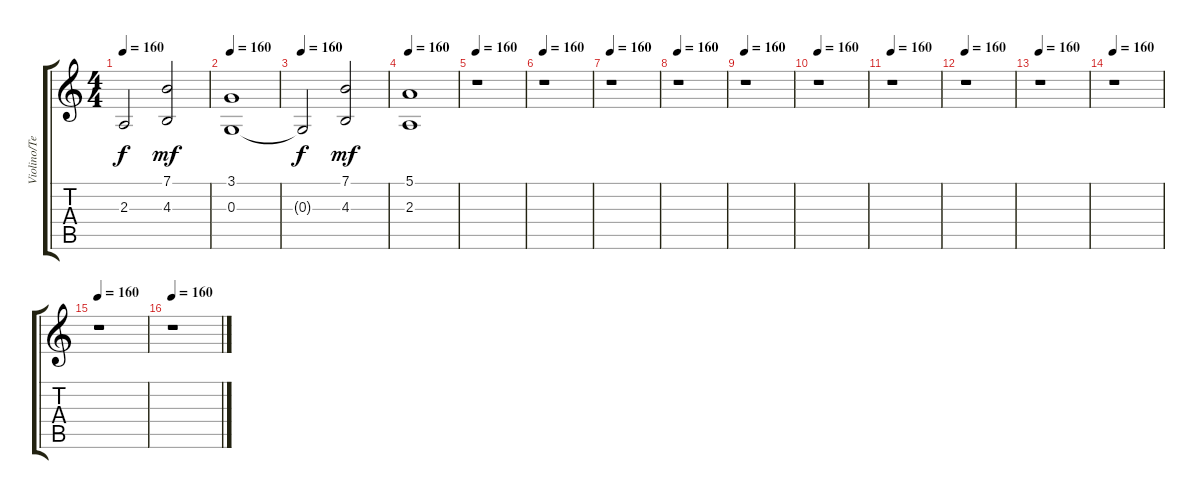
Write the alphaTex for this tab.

\track ("Violino/Tempo" "Violino/Te") {instrument viola}
\staff {score tabs}
\tuning (E4 B3 G3 D3 A2 E2) {hide}
\ts (4 4)
\tempo 160
\clef g2
\ks c
2.3{t}.2{dy f} (7.1 4.3).2{dy mf} |
\tempo 160
(3.1 0.3).1 |
\tempo 160
0.3{t}.2{dy f} (7.1 4.3).2{dy mf} |
\tempo 160
(5.1 2.3).1 |
\tempo 160
r.1 |
\tempo 160
r.1 |
\tempo 160
r.1 |
\tempo 160
r.1 |
\tempo 160
r.1 |
\tempo 160
r.1 |
\tempo 160
r.1 |
\tempo 160
r.1 |
\tempo 160
r.1 |
\tempo 160
r.1 |
\tempo 160
r.1 |
\tempo 160
r.1
